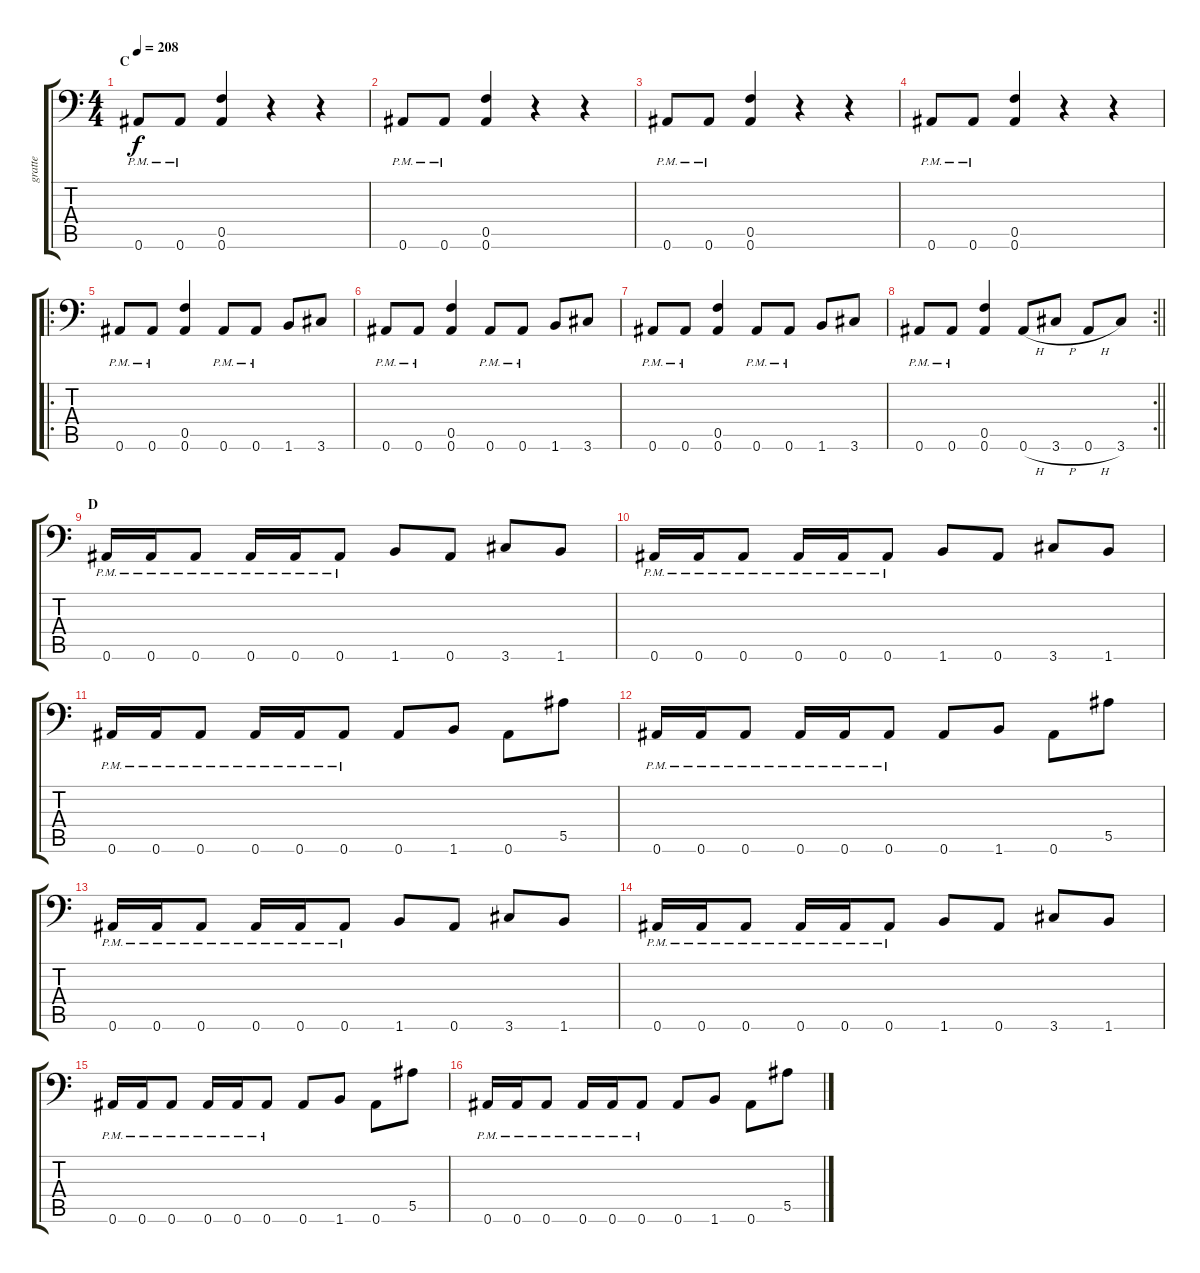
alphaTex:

\track ("gratte" "gratte") {instrument distortionguitar}
\staff {score tabs}
\tuning (C4 G3 Eb3 Bb2 F2 Bb1) {hide}
\ts (4 4)
\section ("" "C")
\tempo 208
\clef f4
\ks c
0.6{pm}.8{dy f} 0.6{pm}.8 (0.5 0.6).4 r.4 r.4 |
0.6{pm}.8 0.6{pm}.8 (0.5 0.6).4 r.4 r.4 |
0.6{pm}.8 0.6{pm}.8 (0.5 0.6).4 r.4 r.4 |
0.6{pm}.8 0.6{pm}.8 (0.5 0.6).4 r.4 r.4 |
\ro
0.6{pm}.8 0.6{pm}.8 (0.5 0.6).4 0.6{pm}.8 0.6{pm}.8 1.6.8 3.6.8 |
0.6{pm}.8 0.6{pm}.8 (0.5 0.6).4 0.6{pm}.8 0.6{pm}.8 1.6.8 3.6.8 |
0.6{pm}.8 0.6{pm}.8 (0.5 0.6).4 0.6{pm}.8 0.6{pm}.8 1.6.8 3.6.8 |
\rc 2
\barLineRight lightlight
0.6{pm}.8 0.6{pm}.8 (0.5 0.6).4 0.6{h}.8 3.6{h}.8 0.6{h}.8 3.6.8 |
\section ("" "D")
0.6{pm}.16 0.6{pm}.16 0.6{pm}.8 0.6{pm}.16 0.6{pm}.16 0.6{pm}.8 1.6.8 0.6.8 3.6.8 1.6.8 |
0.6{pm}.16 0.6{pm}.16 0.6{pm}.8 0.6{pm}.16 0.6{pm}.16 0.6{pm}.8 1.6.8 0.6.8 3.6.8 1.6.8 |
0.6{pm}.16 0.6{pm}.16 0.6{pm}.8 0.6{pm}.16 0.6{pm}.16 0.6{pm}.8 0.6.8 1.6.8 0.6.8 5.5.8 |
0.6{pm}.16 0.6{pm}.16 0.6{pm}.8 0.6{pm}.16 0.6{pm}.16 0.6{pm}.8 0.6.8 1.6.8 0.6.8 5.5.8 |
0.6{pm}.16 0.6{pm}.16 0.6{pm}.8 0.6{pm}.16 0.6{pm}.16 0.6{pm}.8 1.6.8 0.6.8 3.6.8 1.6.8 |
0.6{pm}.16 0.6{pm}.16 0.6{pm}.8 0.6{pm}.16 0.6{pm}.16 0.6{pm}.8 1.6.8 0.6.8 3.6.8 1.6.8 |
0.6{pm}.16 0.6{pm}.16 0.6{pm}.8 0.6{pm}.16 0.6{pm}.16 0.6{pm}.8 0.6.8 1.6.8 0.6.8 5.5.8 |
0.6{pm}.16 0.6{pm}.16 0.6{pm}.8 0.6{pm}.16 0.6{pm}.16 0.6{pm}.8 0.6.8 1.6.8 0.6.8 5.5.8
